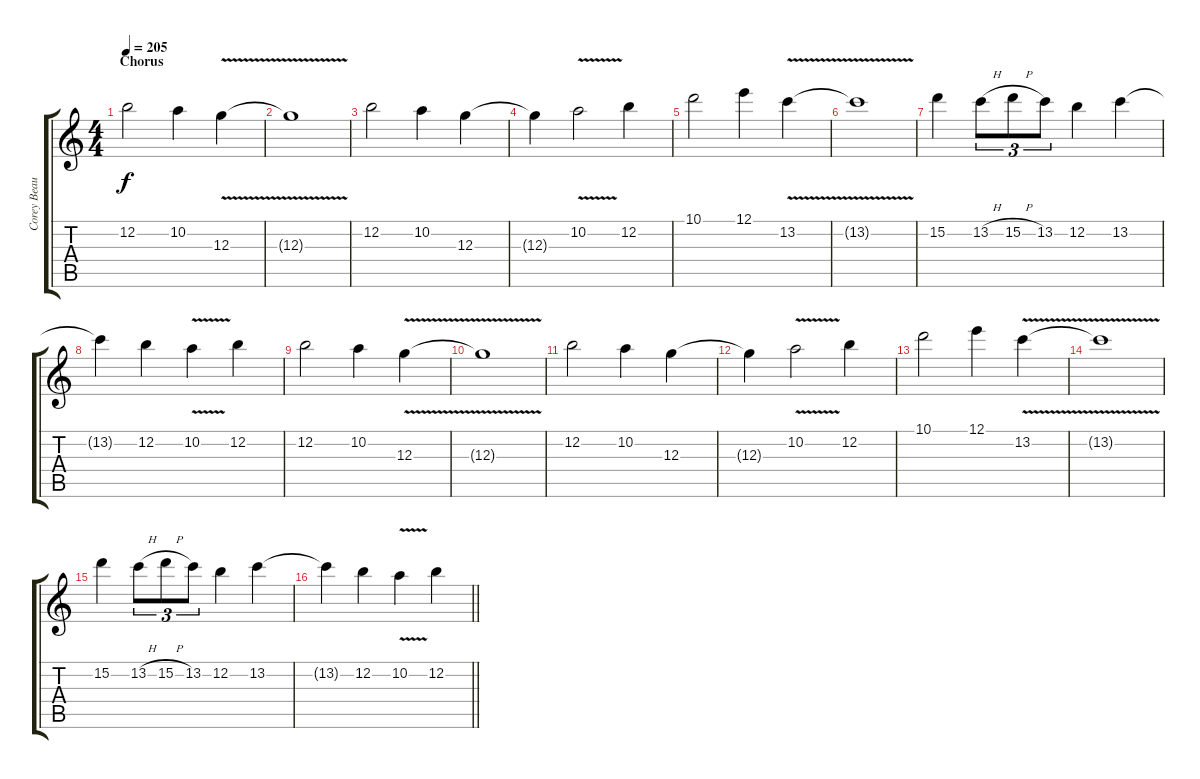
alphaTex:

\track ("Corey Beaulieu" "Corey Beau") {instrument distortionguitar}
\staff {score tabs}
\tuning (E4 B3 G3 D3 A2 E2) {hide}
\ts (4 4)
\section ("" "Chorus")
\tempo 205
\clef g2
\ks c
12.2.2{dy f} 10.2.4 12.3{v}.4 |
12.3{t}.1 |
12.2.2 10.2.4 12.3.4 |
12.3{t}.4 10.2{v}.2 12.2.4 |
10.1.2 12.1.4 13.2{v}.4 |
13.2{t}.1 |
15.2.4 13.2{h}.8{tu (3 2)} 15.2{h}.8{tu (3 2)} 13.2.8{tu (3 2)} 12.2.4 13.2.4 |
13.2{t}.4 12.2.4 10.2{v}.4 12.2.4 |
12.2.2 10.2.4 12.3{v}.4 |
12.3{t}.1 |
12.2.2 10.2.4 12.3.4 |
12.3{t}.4 10.2{v}.2 12.2.4 |
10.1.2 12.1.4 13.2{v}.4 |
13.2{t}.1 |
15.2.4 13.2{h}.8{tu (3 2)} 15.2{h}.8{tu (3 2)} 13.2.8{tu (3 2)} 12.2.4 13.2.4 |
\barLineRight lightlight
13.2{t}.4 12.2.4 10.2{v}.4 12.2.4
